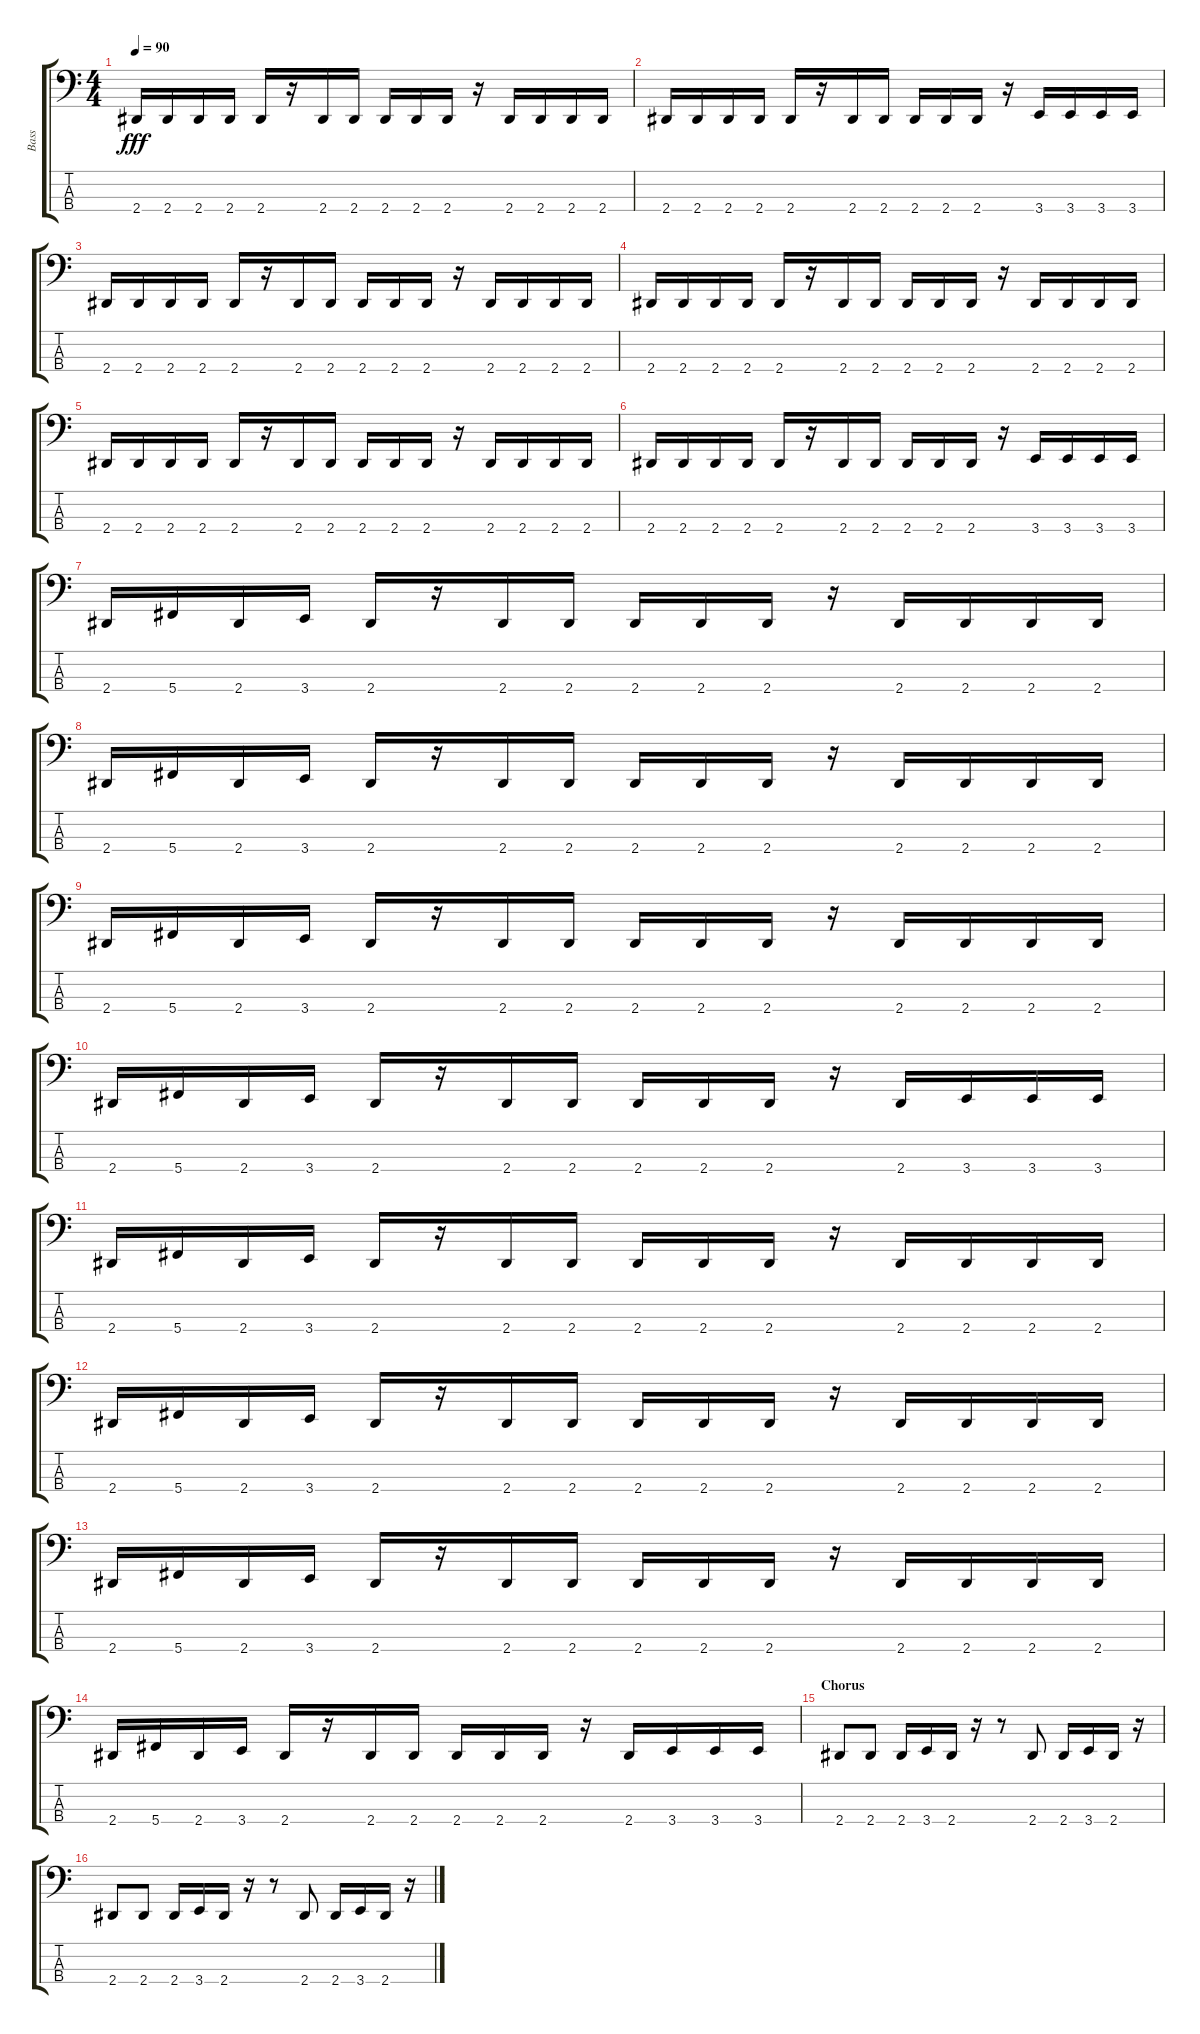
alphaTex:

\track ("Bass" "Bass") {instrument slapbass1}
\staff {score tabs}
\tuning (Gb2 Db2 Ab1 Db1) {hide}
\ts (4 4)
\tempo 90
\clef f4
\ks c
2.4.16{dy fff} 2.4.16 2.4.16 2.4.16 2.4.16 r.16 2.4.16 2.4.16 2.4.16 2.4.16 2.4.16 r.16 2.4.16 2.4.16 2.4.16 2.4.16 |
2.4.16 2.4.16 2.4.16 2.4.16 2.4.16 r.16 2.4.16 2.4.16 2.4.16 2.4.16 2.4.16 r.16 3.4.16 3.4.16 3.4.16 3.4.16 |
2.4.16 2.4.16 2.4.16 2.4.16 2.4.16 r.16 2.4.16 2.4.16 2.4.16 2.4.16 2.4.16 r.16 2.4.16 2.4.16 2.4.16 2.4.16 |
2.4.16 2.4.16 2.4.16 2.4.16 2.4.16 r.16 2.4.16 2.4.16 2.4.16 2.4.16 2.4.16 r.16 2.4.16 2.4.16 2.4.16 2.4.16 |
2.4.16 2.4.16 2.4.16 2.4.16 2.4.16 r.16 2.4.16 2.4.16 2.4.16 2.4.16 2.4.16 r.16 2.4.16 2.4.16 2.4.16 2.4.16 |
2.4.16 2.4.16 2.4.16 2.4.16 2.4.16 r.16 2.4.16 2.4.16 2.4.16 2.4.16 2.4.16 r.16 3.4.16 3.4.16 3.4.16 3.4.16 |
2.4.16 5.4.16 2.4.16 3.4.16 2.4.16 r.16 2.4.16 2.4.16 2.4.16 2.4.16 2.4.16 r.16 2.4.16 2.4.16 2.4.16 2.4.16 |
2.4.16 5.4.16 2.4.16 3.4.16 2.4.16 r.16 2.4.16 2.4.16 2.4.16 2.4.16 2.4.16 r.16 2.4.16 2.4.16 2.4.16 2.4.16 |
2.4.16 5.4.16 2.4.16 3.4.16 2.4.16 r.16 2.4.16 2.4.16 2.4.16 2.4.16 2.4.16 r.16 2.4.16 2.4.16 2.4.16 2.4.16 |
2.4.16 5.4.16 2.4.16 3.4.16 2.4.16 r.16 2.4.16 2.4.16 2.4.16 2.4.16 2.4.16 r.16 2.4.16 3.4.16 3.4.16 3.4.16 |
2.4.16 5.4.16 2.4.16 3.4.16 2.4.16 r.16 2.4.16 2.4.16 2.4.16 2.4.16 2.4.16 r.16 2.4.16 2.4.16 2.4.16 2.4.16 |
2.4.16 5.4.16 2.4.16 3.4.16 2.4.16 r.16 2.4.16 2.4.16 2.4.16 2.4.16 2.4.16 r.16 2.4.16 2.4.16 2.4.16 2.4.16 |
2.4.16 5.4.16 2.4.16 3.4.16 2.4.16 r.16 2.4.16 2.4.16 2.4.16 2.4.16 2.4.16 r.16 2.4.16 2.4.16 2.4.16 2.4.16 |
2.4.16 5.4.16 2.4.16 3.4.16 2.4.16 r.16 2.4.16 2.4.16 2.4.16 2.4.16 2.4.16 r.16 2.4.16 3.4.16 3.4.16 3.4.16 |
\section ("" "Chorus")
2.4.8 2.4.8 2.4.16 3.4.16 2.4.16 r.16 r.8 2.4.8 2.4.16 3.4.16 2.4.16 r.16 |
2.4.8 2.4.8 2.4.16 3.4.16 2.4.16 r.16 r.8 2.4.8 2.4.16 3.4.16 2.4.16 r.16
